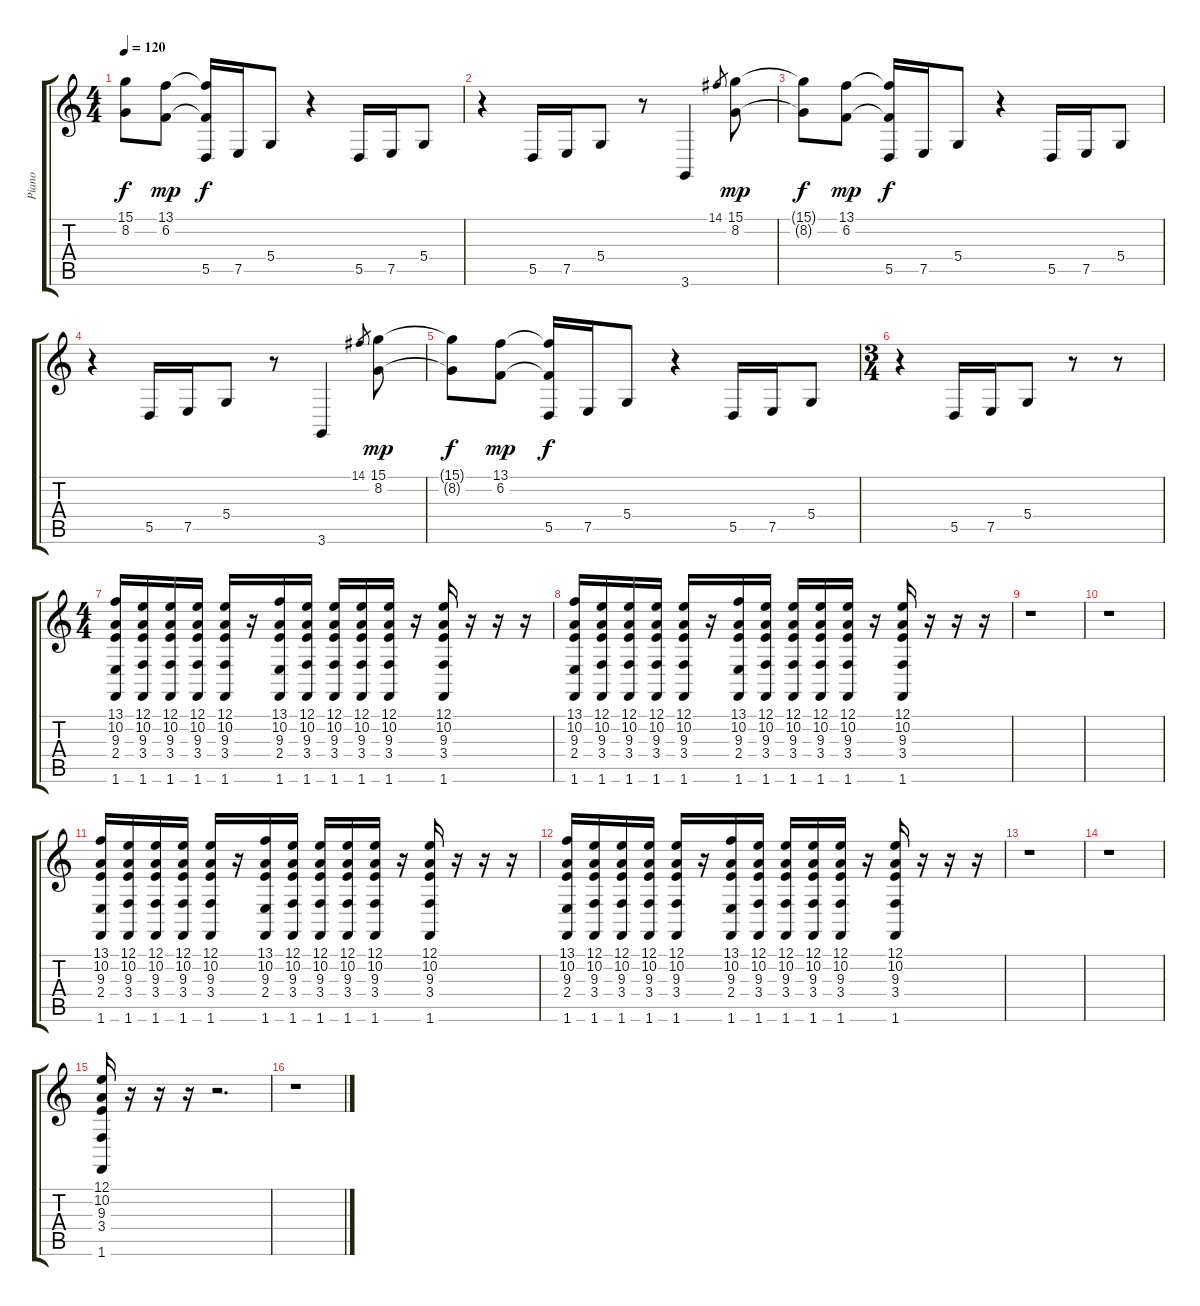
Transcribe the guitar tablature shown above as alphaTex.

\track ("Piano" "Piano") {instrument acousticgrandpiano}
\staff {score tabs}
\tuning (E4 B3 G3 D3 A2 E2) {hide}
\ts (4 4)
\tempo 120
\clef g2
\ks c
(15.1{t} 8.2{t}).8{dy f} (13.1 6.2).8{dy mp} (13.1{t} 6.2{t} 5.5).16{dy f} 7.5.16 5.4.8 r.4 5.5.16 7.5.16 5.4.8 |
r.4 5.5.16 7.5.16 5.4.8 r.8 3.6.4 14.1.8{gr} (15.1 8.2).8{dy mp} |
(15.1{t} 8.2{t}).8{dy f} (13.1 6.2).8{dy mp} (13.1{t} 6.2{t} 5.5).16{dy f} 7.5.16 5.4.8 r.4 5.5.16 7.5.16 5.4.8 |
r.4 5.5.16 7.5.16 5.4.8 r.8 3.6.4 14.1.8{gr} (15.1 8.2).8{dy mp} |
(15.1{t} 8.2{t}).8{dy f} (13.1 6.2).8{dy mp} (13.1{t} 6.2{t} 5.5).16{dy f} 7.5.16 5.4.8 r.4 5.5.16 7.5.16 5.4.8 |
\ts (3 4)
r.4 5.5.16 7.5.16 5.4.8 r.8 r.8 |
\ts (4 4)
(13.1 10.2 9.3 2.4 1.6).16{volume 10} (12.1 10.2 9.3 3.4 1.6).16 (12.1 10.2 9.3 3.4 1.6).16 (12.1 10.2 9.3 3.4 1.6).16 (12.1 10.2 9.3 3.4 1.6).16 r.16 (13.1 10.2 9.3 2.4 1.6).16 (12.1 10.2 9.3 3.4 1.6).16 (12.1 10.2 9.3 3.4 1.6).16 (12.1 10.2 9.3 3.4 1.6).16 (12.1 10.2 9.3 3.4 1.6).16 r.16 (12.1 10.2 9.3 3.4 1.6).16 r.16 r.16 r.16 |
(13.1 10.2 9.3 2.4 1.6).16 (12.1 10.2 9.3 3.4 1.6).16 (12.1 10.2 9.3 3.4 1.6).16 (12.1 10.2 9.3 3.4 1.6).16 (12.1 10.2 9.3 3.4 1.6).16 r.16 (13.1 10.2 9.3 2.4 1.6).16 (12.1 10.2 9.3 3.4 1.6).16 (12.1 10.2 9.3 3.4 1.6).16 (12.1 10.2 9.3 3.4 1.6).16 (12.1 10.2 9.3 3.4 1.6).16 r.16 (12.1 10.2 9.3 3.4 1.6).16 r.16 r.16 r.16 |
r.1 |
r.1 |
(13.1 10.2 9.3 2.4 1.6).16{volume 10} (12.1 10.2 9.3 3.4 1.6).16 (12.1 10.2 9.3 3.4 1.6).16 (12.1 10.2 9.3 3.4 1.6).16 (12.1 10.2 9.3 3.4 1.6).16 r.16 (13.1 10.2 9.3 2.4 1.6).16 (12.1 10.2 9.3 3.4 1.6).16 (12.1 10.2 9.3 3.4 1.6).16 (12.1 10.2 9.3 3.4 1.6).16 (12.1 10.2 9.3 3.4 1.6).16 r.16 (12.1 10.2 9.3 3.4 1.6).16 r.16 r.16 r.16 |
(13.1 10.2 9.3 2.4 1.6).16 (12.1 10.2 9.3 3.4 1.6).16 (12.1 10.2 9.3 3.4 1.6).16 (12.1 10.2 9.3 3.4 1.6).16 (12.1 10.2 9.3 3.4 1.6).16 r.16 (13.1 10.2 9.3 2.4 1.6).16 (12.1 10.2 9.3 3.4 1.6).16 (12.1 10.2 9.3 3.4 1.6).16 (12.1 10.2 9.3 3.4 1.6).16 (12.1 10.2 9.3 3.4 1.6).16 r.16 (12.1 10.2 9.3 3.4 1.6).16 r.16 r.16 r.16 |
r.1 |
r.1 |
(12.1 10.2 9.3 3.4 1.6).16 r.16 r.16 r.16 r.2{d} |
r.1
